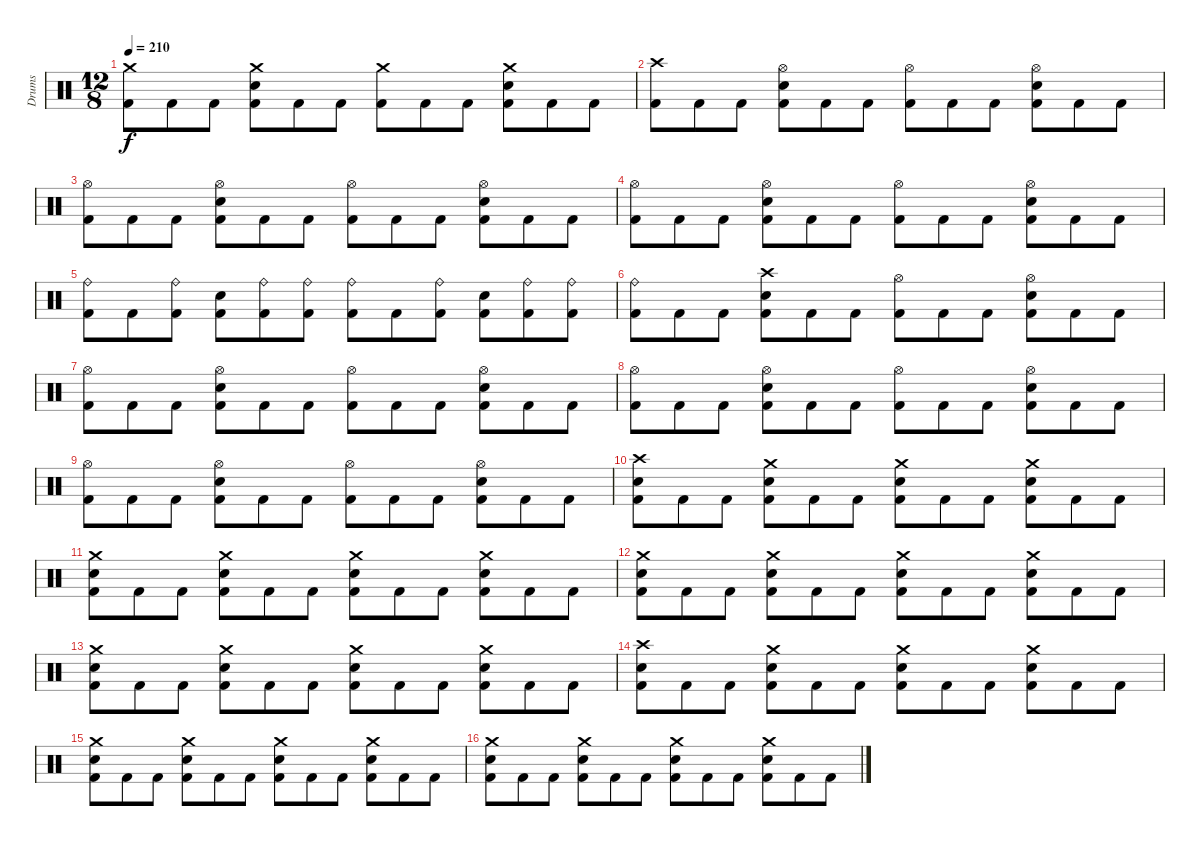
\track ("Drums" "Drums") {instrument percussion}
\staff {score}
\articulation defaults
\ts (12 8)
\tempo 210
\clef neutral
\ks c
("Crash medium (hit)" "Kick (hit) 2").8{dy f} "Kick (hit) 2".8 "Kick (hit) 2".8 ("Crash medium (hit)" "Electric Snare (hit)" "Kick (hit) 2").8 "Kick (hit) 2".8 "Kick (hit) 2".8 ("Crash medium (hit)" "Kick (hit) 2").8 "Kick (hit) 2".8 "Kick (hit) 2".8 ("Crash medium (hit)" "Electric Snare (hit)" "Kick (hit) 2").8 "Kick (hit) 2".8 "Kick (hit) 2".8 |
("Crash high (hit)" "Kick (hit) 2").8 "Kick (hit) 2".8 "Kick (hit) 2".8 ("Hi-Hat (open)" "Electric Snare (hit)" "Kick (hit) 2").8 "Kick (hit) 2".8 "Kick (hit) 2".8 ("Hi-Hat (open)" "Kick (hit) 2").8 "Kick (hit) 2".8 "Kick (hit) 2".8 ("Hi-Hat (open)" "Electric Snare (hit)" "Kick (hit) 2").8 "Kick (hit) 2".8 "Kick (hit) 2".8 |
("Hi-Hat (open)" "Kick (hit) 2").8 "Kick (hit) 2".8 "Kick (hit) 2".8 ("Hi-Hat (open)" "Electric Snare (hit)" "Kick (hit) 2").8 "Kick (hit) 2".8 "Kick (hit) 2".8 ("Hi-Hat (open)" "Kick (hit) 2").8 "Kick (hit) 2".8 "Kick (hit) 2".8 ("Hi-Hat (open)" "Electric Snare (hit)" "Kick (hit) 2").8 "Kick (hit) 2".8 "Kick (hit) 2".8 |
("Hi-Hat (open)" "Kick (hit) 2").8 "Kick (hit) 2".8 "Kick (hit) 2".8 ("Hi-Hat (open)" "Electric Snare (hit)" "Kick (hit) 2").8 "Kick (hit) 2".8 "Kick (hit) 2".8 ("Hi-Hat (open)" "Kick (hit) 2").8 "Kick (hit) 2".8 "Kick (hit) 2".8 ("Hi-Hat (open)" "Electric Snare (hit)" "Kick (hit) 2").8 "Kick (hit) 2".8 "Kick (hit) 2".8 |
("Ride (bell)" "Kick (hit) 2").8 "Kick (hit) 2".8 ("Ride (bell)" "Kick (hit) 2").8 ("Electric Snare (hit)" "Kick (hit) 2").8 ("Ride (bell)" "Kick (hit) 2").8 ("Ride (bell)" "Kick (hit) 2").8 ("Ride (bell)" "Kick (hit) 2").8 "Kick (hit) 2".8 ("Ride (bell)" "Kick (hit) 2").8 ("Electric Snare (hit)" "Kick (hit) 2").8 ("Ride (bell)" "Kick (hit) 2").8 ("Ride (bell)" "Kick (hit) 2").8 |
("Ride (bell)" "Kick (hit) 2").8 "Kick (hit) 2".8 "Kick (hit) 2".8 ("Crash high (hit)" "Electric Snare (hit)" "Kick (hit) 2").8 "Kick (hit) 2".8 "Kick (hit) 2".8 ("Hi-Hat (open)" "Kick (hit) 2").8 "Kick (hit) 2".8 "Kick (hit) 2".8 ("Hi-Hat (open)" "Electric Snare (hit)" "Kick (hit) 2").8 "Kick (hit) 2".8 "Kick (hit) 2".8 |
("Hi-Hat (open)" "Kick (hit) 2").8 "Kick (hit) 2".8 "Kick (hit) 2".8 ("Hi-Hat (open)" "Electric Snare (hit)" "Kick (hit) 2").8 "Kick (hit) 2".8 "Kick (hit) 2".8 ("Hi-Hat (open)" "Kick (hit) 2").8 "Kick (hit) 2".8 "Kick (hit) 2".8 ("Hi-Hat (open)" "Electric Snare (hit)" "Kick (hit) 2").8 "Kick (hit) 2".8 "Kick (hit) 2".8 |
("Hi-Hat (open)" "Kick (hit) 2").8 "Kick (hit) 2".8 "Kick (hit) 2".8 ("Hi-Hat (open)" "Electric Snare (hit)" "Kick (hit) 2").8 "Kick (hit) 2".8 "Kick (hit) 2".8 ("Hi-Hat (open)" "Kick (hit) 2").8 "Kick (hit) 2".8 "Kick (hit) 2".8 ("Hi-Hat (open)" "Electric Snare (hit)" "Kick (hit) 2").8 "Kick (hit) 2".8 "Kick (hit) 2".8 |
("Hi-Hat (open)" "Kick (hit) 2").8 "Kick (hit) 2".8 "Kick (hit) 2".8 ("Hi-Hat (open)" "Electric Snare (hit)" "Kick (hit) 2").8 "Kick (hit) 2".8 "Kick (hit) 2".8 ("Hi-Hat (open)" "Kick (hit) 2").8 "Kick (hit) 2".8 "Kick (hit) 2".8 ("Hi-Hat (open)" "Electric Snare (hit)" "Kick (hit) 2").8 "Kick (hit) 2".8 "Kick (hit) 2".8 |
("Crash high (hit)" "Electric Snare (hit)" "Kick (hit) 2").8 "Kick (hit) 2".8 "Kick (hit) 2".8 ("Crash medium (hit)" "Electric Snare (hit)" "Kick (hit) 2").8 "Kick (hit) 2".8 "Kick (hit) 2".8 ("Crash medium (hit)" "Electric Snare (hit)" "Kick (hit) 2").8 "Kick (hit) 2".8 "Kick (hit) 2".8 ("Crash medium (hit)" "Electric Snare (hit)" "Kick (hit) 2").8 "Kick (hit) 2".8 "Kick (hit) 2".8 |
("Crash medium (hit)" "Electric Snare (hit)" "Kick (hit) 2").8 "Kick (hit) 2".8 "Kick (hit) 2".8 ("Crash medium (hit)" "Electric Snare (hit)" "Kick (hit) 2").8 "Kick (hit) 2".8 "Kick (hit) 2".8 ("Crash medium (hit)" "Electric Snare (hit)" "Kick (hit) 2").8 "Kick (hit) 2".8 "Kick (hit) 2".8 ("Crash medium (hit)" "Electric Snare (hit)" "Kick (hit) 2").8 "Kick (hit) 2".8 "Kick (hit) 2".8 |
("Crash medium (hit)" "Electric Snare (hit)" "Kick (hit) 2").8 "Kick (hit) 2".8 "Kick (hit) 2".8 ("Crash medium (hit)" "Electric Snare (hit)" "Kick (hit) 2").8 "Kick (hit) 2".8 "Kick (hit) 2".8 ("Crash medium (hit)" "Electric Snare (hit)" "Kick (hit) 2").8 "Kick (hit) 2".8 "Kick (hit) 2".8 ("Crash medium (hit)" "Electric Snare (hit)" "Kick (hit) 2").8 "Kick (hit) 2".8 "Kick (hit) 2".8 |
("Crash medium (hit)" "Electric Snare (hit)" "Kick (hit) 2").8 "Kick (hit) 2".8 "Kick (hit) 2".8 ("Crash medium (hit)" "Electric Snare (hit)" "Kick (hit) 2").8 "Kick (hit) 2".8 "Kick (hit) 2".8 ("Crash medium (hit)" "Electric Snare (hit)" "Kick (hit) 2").8 "Kick (hit) 2".8 "Kick (hit) 2".8 ("Crash medium (hit)" "Electric Snare (hit)" "Kick (hit) 2").8 "Kick (hit) 2".8 "Kick (hit) 2".8 |
("Crash high (hit)" "Electric Snare (hit)" "Kick (hit) 2").8 "Kick (hit) 2".8 "Kick (hit) 2".8 ("Crash medium (hit)" "Electric Snare (hit)" "Kick (hit) 2").8 "Kick (hit) 2".8 "Kick (hit) 2".8 ("Crash medium (hit)" "Electric Snare (hit)" "Kick (hit) 2").8 "Kick (hit) 2".8 "Kick (hit) 2".8 ("Crash medium (hit)" "Electric Snare (hit)" "Kick (hit) 2").8 "Kick (hit) 2".8 "Kick (hit) 2".8 |
("Crash medium (hit)" "Electric Snare (hit)" "Kick (hit) 2").8 "Kick (hit) 2".8 "Kick (hit) 2".8 ("Crash medium (hit)" "Electric Snare (hit)" "Kick (hit) 2").8 "Kick (hit) 2".8 "Kick (hit) 2".8 ("Crash medium (hit)" "Electric Snare (hit)" "Kick (hit) 2").8 "Kick (hit) 2".8 "Kick (hit) 2".8 ("Crash medium (hit)" "Electric Snare (hit)" "Kick (hit) 2").8 "Kick (hit) 2".8 "Kick (hit) 2".8 |
("Crash medium (hit)" "Electric Snare (hit)" "Kick (hit) 2").8 "Kick (hit) 2".8 "Kick (hit) 2".8 ("Crash medium (hit)" "Electric Snare (hit)" "Kick (hit) 2").8 "Kick (hit) 2".8 "Kick (hit) 2".8 ("Crash medium (hit)" "Electric Snare (hit)" "Kick (hit) 2").8 "Kick (hit) 2".8 "Kick (hit) 2".8 ("Crash medium (hit)" "Electric Snare (hit)" "Kick (hit) 2").8 "Kick (hit) 2".8 "Kick (hit) 2".8
